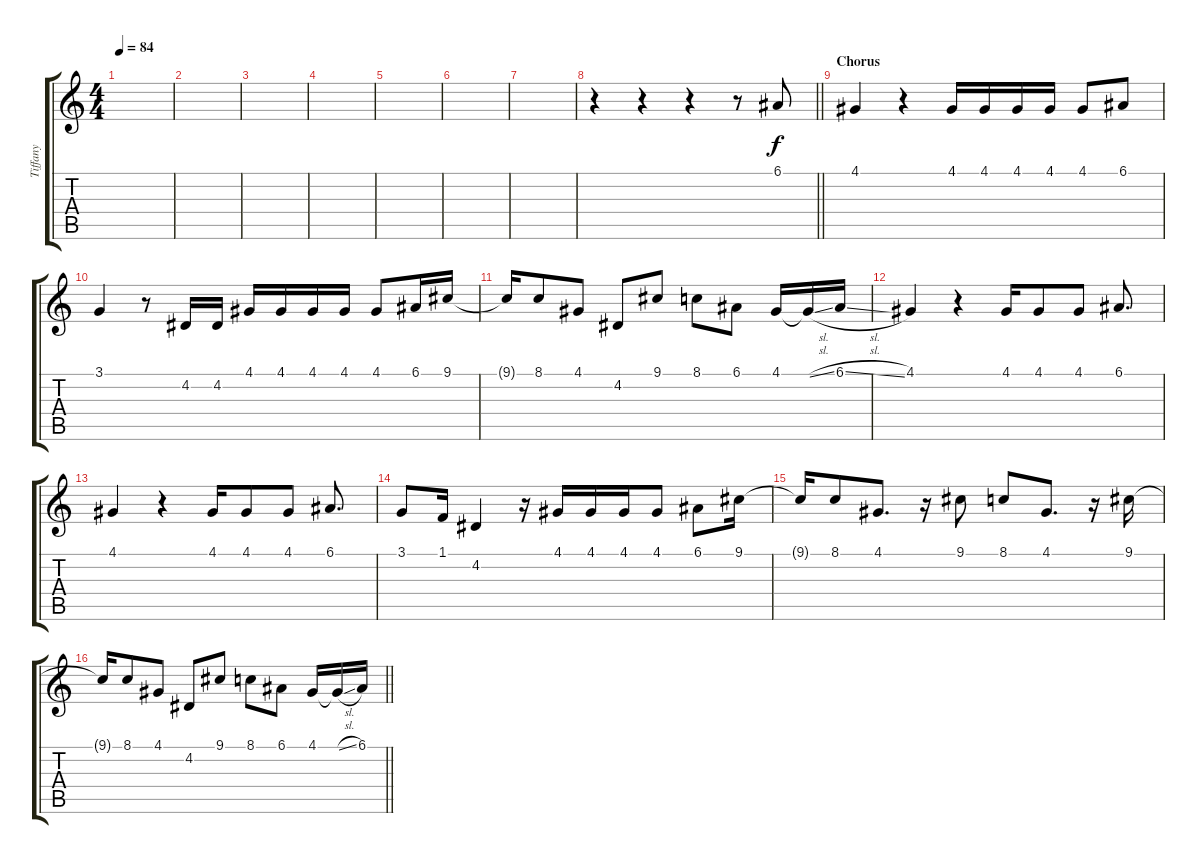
\track ("Tiffany" "Tiffany") {instrument sopranosax}
\staff {score tabs}
\tuning (E4 B3 G3 D3 A2 E2) {hide}
\ts (4 4)
\tempo 84
\clef g2
\ks c
|
|
|
|
|
|
|
\barLineRight lightlight
r.4 r.4 r.4 r.8 6.1.8{volume 8} |
\section ("" "Chorus")
4.1.4 r.4 4.1.16 4.1.16 4.1.16 4.1.16 4.1.8 6.1.8 |
3.1.4 r.8 4.2.16 4.2.16 4.1.16 4.1.16 4.1.16 4.1.16 4.1.8 6.1.16 9.1.16 |
9.1{t}.16 8.1.8 4.1.8 4.2.8 9.1.8 8.1.8 6.1.8 4.1.16 4.1{sl t}.16 6.1{sl}.16 |
4.1.4 r.4 4.1.16{volume 11} 4.1.8 4.1.8 6.1.8{d} |
4.1.4 r.4 4.1.16 4.1.8 4.1.8 6.1.8{d} |
3.1.8 1.1.16 4.2.4 r.16 4.1.16{volume 8} 4.1.16 4.1.16 4.1.8 6.1.8 9.1.16 |
9.1{t}.16 8.1.8 4.1.8{d} r.16 9.1.8 8.1.8 4.1.8{d} r.16 9.1.16 |
\barLineRight lightlight
9.1{t}.16 8.1.8 4.1.8 4.2.8 9.1.8 8.1.8 6.1.8 4.1.16 4.1{sl t}.16 6.1{sl}.16
